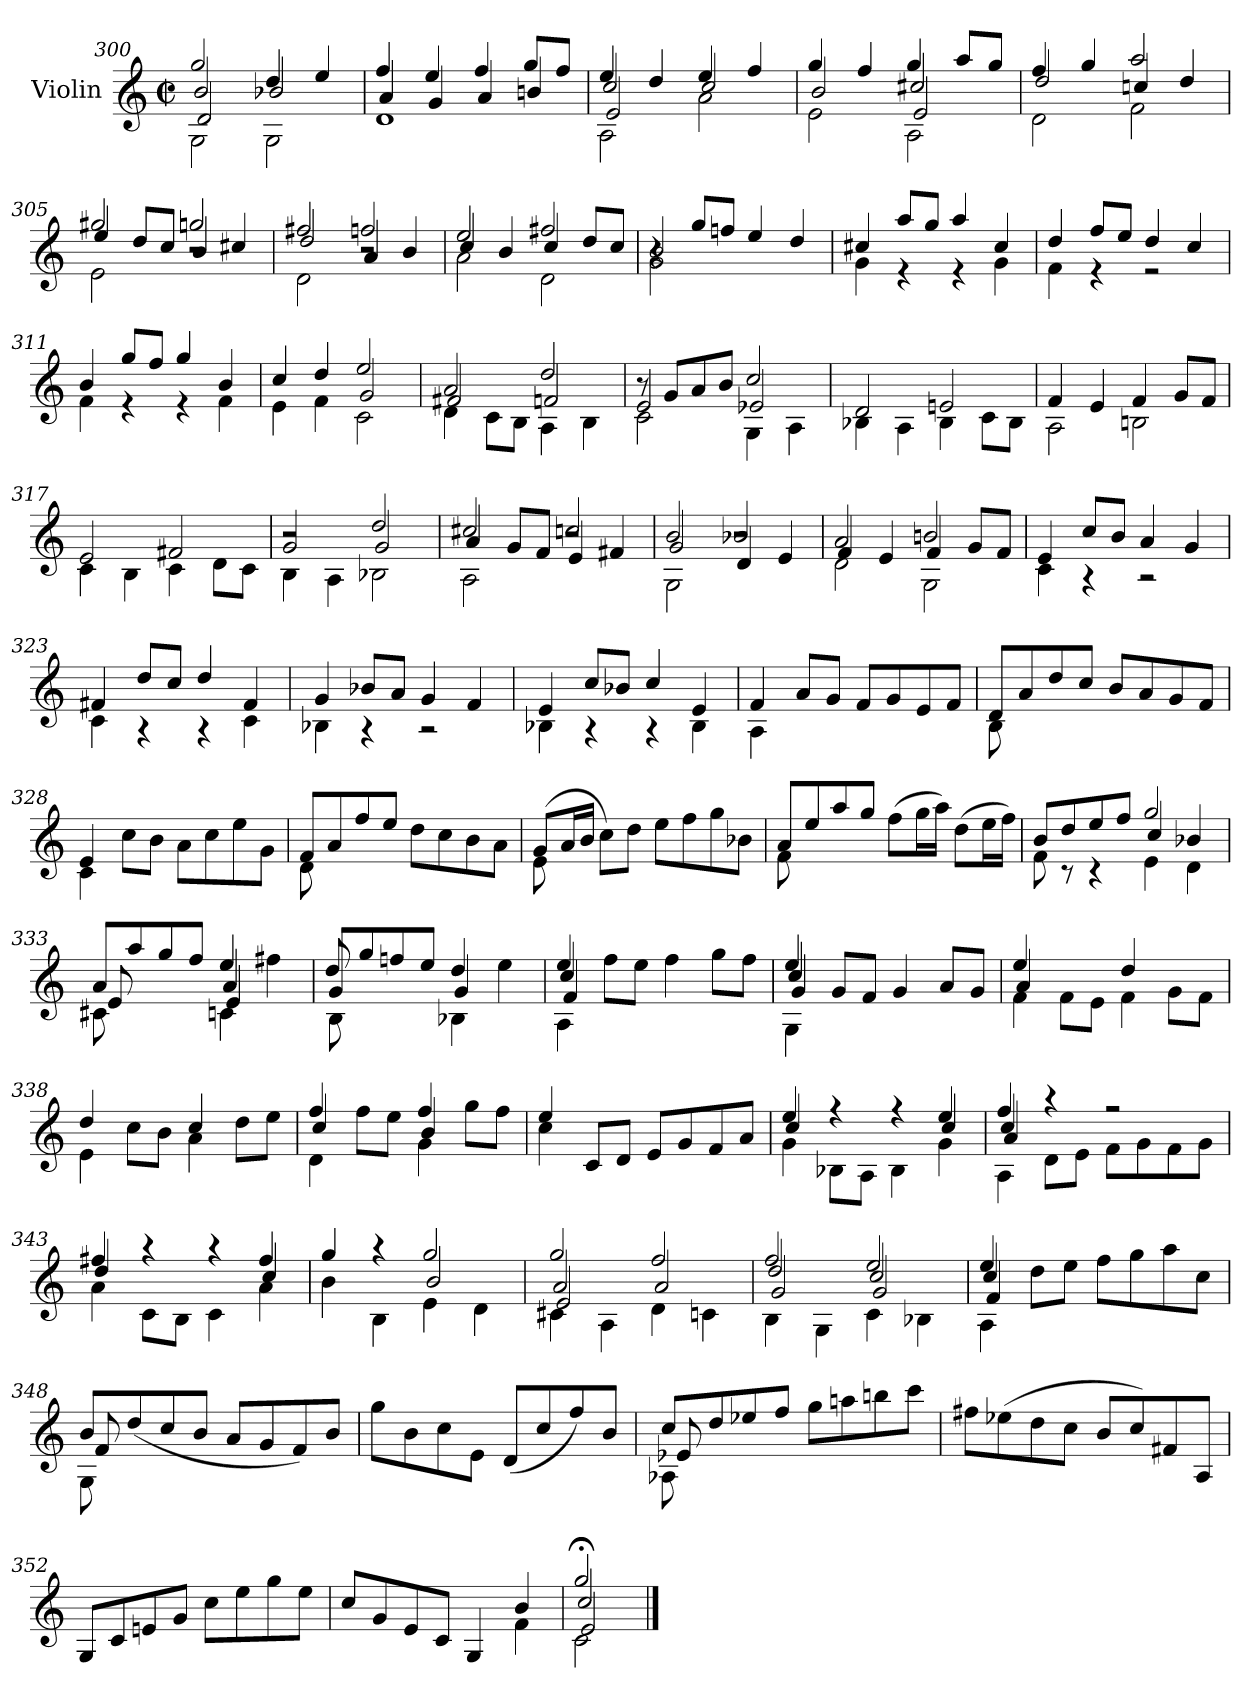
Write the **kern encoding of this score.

**kern
*part1
*staff1
*I"Violin
*I'Vln.
*clefG2
*k[]
*M2/2
*met(c|)
=300
*^
*	*^
*	*	*^
2gg/	2G\	2b/	2d/
4dd/	2G\	2b-X/	2ryy
4ee/	.	.	.
*	*	*v	*v
=301	=301	=301
4ff/	1d	4a/
4ee/	.	4g/
4ff/	.	4a/
8gg/L	.	4bn/
8ff/J	.	.
=302	=302	=302
*	*	*^
4ee/	2A\	2cc/	2e/
4dd/	.	.	.
4ee/	2a\	2cc/	2ryy
4ff/	.	.	.
=303	=303	=303	=303
4gg/	2e\	2b/	2ryy
4ff/	.	.	.
4gg/	2A\	2cc#X/	2e/
8aa/L	.	.	.
8gg/J	.	.	.
*	*	*v	*v
=304	=304	=304
4ff/	2d\	2dd/
4gg/	.	.
2aa/	2f\	4ccn/
.	.	4dd/
=305	=305	=305
2gg#X/	2e\	4ee/
.	.	8dd/L
.	.	8cc/J
2ggn/	2r	4b/
.	.	4cc#X/
=306	=306	=306
2ff#X/	2d\	2dd/
2ffn/	2r	4a/
.	.	4b/
=307	=307	=307
2ee/	2a\	4cc/
.	.	4b/
2ff#X/	2d\	4cc/
.	.	8dd/L
.	.	8cc/J
=308	=308	=308
4r	2g\	2b/
8gg/L	.	.
8ffn/J	.	.
4ee/	2ryy	2ryy
4dd/	.	.
*	*v	*v
=309	=309
4cc#X/	4g\
8aa/L	4r
8gg/J	.
4aa/	4r
4cc#/	4g\
=310	=310
4dd/	4f\
8ff/L	4r
8ee/J	.
4dd/	2r
4cc/	.
=311	=311
4b/	4f\
8gg/L	4r
8ff/J	.
4gg/	4r
4b/	4f\
=312	=312
*	*^
4cc/	4e\	2ryy
4dd/	4f\	.
2ee/	2c\	2g/
=313	=313	=313
2a/	4d\	2f#X/
.	8c\L	.
.	8B\J	.
2dd/	4A\	2fn/
.	4B\	.
=314	=314	=314
8r	2c\	2e/
8g/L	.	.
8a/	.	.
8b/J	.	.
2cc/	4G\	2e-X/
.	4A\	.
*	*v	*v
=315	=315
2d/	4B-X\
.	4A\
2en/	4B-\
.	8c\L
.	8B-\J
=316	=316
4f/	2A\
4e/	.
4f/	2Bn\
8g/L	.
8f/J	.
=317	=317
2e/	4c\
.	4B\
2f#X/	4c\
.	8d\L
.	8c\J
=318	=318
*	*^
2r	4B\	2g/
.	4A\	.
2dd/	2B-X\	2g/
=319	=319	=319
2cc#X/	2A\	4a/
.	.	8g/L
.	.	8f/J
2ccn/	2r	4e/
.	.	4f#X/
=320	=320	=320
2b/	2G\	2g/
2b-X/	2r	4d/
.	.	4e/
=321	=321	=321
2a/	2d\	4f/
.	.	4e/
2bn/	2G\	4f/
.	.	8g/L
.	.	8f/J
*	*v	*v
=322	=322
4e/	4c\
8cc/L	4r
8b/J	.
4a/	2r
4g/	.
=323	=323
4f#X/	4c\
8dd/L	4r
8cc/J	.
4dd/	4r
4f#/	4c\
=324	=324
4g/	4B-X\
8b-X/L	4r
8a/J	.
4g/	2r
4f/	.
=325	=325
4e/	4B-X\
8cc/L	4r
8b-X/J	.
4cc/	4r
4e/	4B-\
=326	=326
4f/	4A\
8a/L	4ryy
8g/J	.
8f/L	2ryy
8g/	.
8e/	.
8f/J	.
=327	=327
8d/L	8B\
8a/	8ryy
8dd/	4ryy
8cc/J	.
8b/L	2ryy
8a/	.
8g/	.
8f/J	.
=328	=328
4e/	4c\
8cc\L	4ryy
8b\J	.
8a\L	2ryy
8cc\	.
8ee\	.
8g\J	.
=329	=329
8f/L	8d\
8a/	8ryy
8ff/	4ryy
8ee/J	.
8dd\L	2ryy
8cc\	.
8b\	.
8a\J	.
=330	=330
(>8g/L	8e\
16a/L	8ryy
16b/JJ	.
8cc\L)	4ryy
8dd\J	.
8ee\L	2ryy
8ff\	.
8gg\	.
8b-X\J	.
=331	=331
8a/L	8f\
8ee/	8ryy
8aa/	4ryy
8gg/J	.
(>8ff\L	2ryy
16gg\L	.
16aa\JJ)	.
(>8dd\L	.
16ee\L	.
16ff\JJ)	.
=332	=332
*	*^
8b/L	8f\	2ryy
8dd/	8r	.
8ee/	4r	.
8ff/J	.	.
2gg/	4e\	4cc/
.	4d\	4b-X/
=333	=333	=333
*	*	*^
8a/L	8c#X\	8e/	2ryy
8aa/	8ryy	8ryy	.
8gg/	4ryy	4ryy	.
8ff/J	.	.	.
4ee/	4cn\	4a/	4e/
4ff#X\	4ryy	4ryy	4ryy
*	*	*v	*v
=334	=334	=334
8g/L	8B\	8dd/
8gg/	8ryy	8ryy
8ffn/	4ryy	4ryy
8ee/J	.	.
4dd/	4B-X\	4g/
4ee\	4ryy	4ryy
=335	=335	=335
*	*	*^
4ee/	4A\	4cc/	4f/
8ff\L	4ryy	4ryy	4ryy
8ee\J	.	.	.
4ff\	2ryy	2ryy	2ryy
8gg\L	.	.	.
8ff\J	.	.	.
=336	=336	=336	=336
4ee/	4G\	4cc/	4g/
8g/L	4ryy	4ryy	4ryy
8f/J	.	.	.
4g/	2ryy	2ryy	2ryy
8a/L	.	.	.
8g/J	.	.	.
*	*	*v	*v
=337	=337	=337
4ee/	4f\	4a/
4ryy	8f\L	4ryy
.	8e\J	.
4dd/	4f\	2ryy
4ryy	8g\L	.
.	8f\J	.
*	*v	*v
=338	=338
4dd/	4e\
8cc\L	4ryy
8b\J	.
4cc/	4a\
8dd\L	4ryy
8ee\J	.
=339	=339
*	*^
4ff/	4d\	4cc/
8ff\L	4ryy	4ryy
8ee\J	.	.
4ff/	4g\	4b/
8gg\L	4ryy	4ryy
8ff\J	.	.
*	*v	*v
=340	=340
4ee/	4cc\
8c/L	4ryy
8d/J	.
8e/L	2ryy
8g/	.
8f/	.
8a/J	.
=341	=341
*	*^
4ee/	4g\	4cc/
4r	8B-X\L	4ryy
.	8A\J	.
4r	4B-\	4ryy
4ee/	4g\	4cc/
=342	=342	=342
*	*	*^
4ff/	4A\	4cc/	4a/
4r	8d\L	4ryy	4ryy
.	8e\J	.	.
2r	8f\L	2ryy	2ryy
.	8g\	.	.
.	8f\	.	.
.	8g\J	.	.
*	*	*v	*v
=343	=343	=343
4ff#X/	4a\	4dd/
4r	8c\L	4ryy
.	8B\J	.
4r	4c\	4ryy
4ff#/	4a\	4cc/
=344	=344	=344
4gg/	4b\	2ryy
4r	4B\	.
2gg/	4e\	2b/
.	4d\	.
=345	=345	=345
*	*	*^
2gg/	4c#X\	2a/	2e/
.	4A\	.	.
2ff/	4d\	2a/	2ryy
.	4cn\	.	.
=346	=346	=346	=346
2ff/	4B\	2dd/	2g/
.	4G\	.	.
2ee/	4c\	2cc/	2g/
.	4B-X\	.	.
=347	=347	=347	=347
4ee/	4A\	4cc/	4f/
8dd\L	4ryy	4ryy	4ryy
8ee\J	.	.	.
8ff\L	2ryy	2ryy	2ryy
8gg\	.	.	.
8aa\	.	.	.
8cc\J	.	.	.
*	*	*v	*v
=348	=348	=348
8b/L	8G\	8f/
(<8dd/	8ryy	8ryy
8cc/	4ryy	4ryy
8b/J	.	.
8a/L	2ryy	2ryy
8g/	.	.
8f/)	.	.
8b/J	.	.
*v	*v	*v
=349
8gg\L
8b\
8cc\
8e\J
(<8d/L
8cc/
8ff/)
8b/J
=350
*^
*	*^
8cc/L	8A-X\	8e-X/
8dd/	8ryy	8ryy
8ee-X/	4ryy	4ryy
8ff/J	.	.
8gg\L	2ryy	2ryy
8aan\	.	.
8bbn\	.	.
8ccc\J	.	.
*v	*v	*v
=351
8ff#X\L
(>8ee-X\
8dd\
8cc\J
8b/L
8cc/)
8f#X/
8A/J
=352
8G/L
8c/
8en/
8g/J
8cc\L
8ee\
8gg\
8ee\J
=353
*^
8cc/L	2ryy
8g/	.
8e/	.
8c/J	.
4G/	4ryy
4b/	4f\
=354	=354
*^	*^
2gg;</	2c\	2cc/	2e/
*v	*v	*v	*v
==
*-
